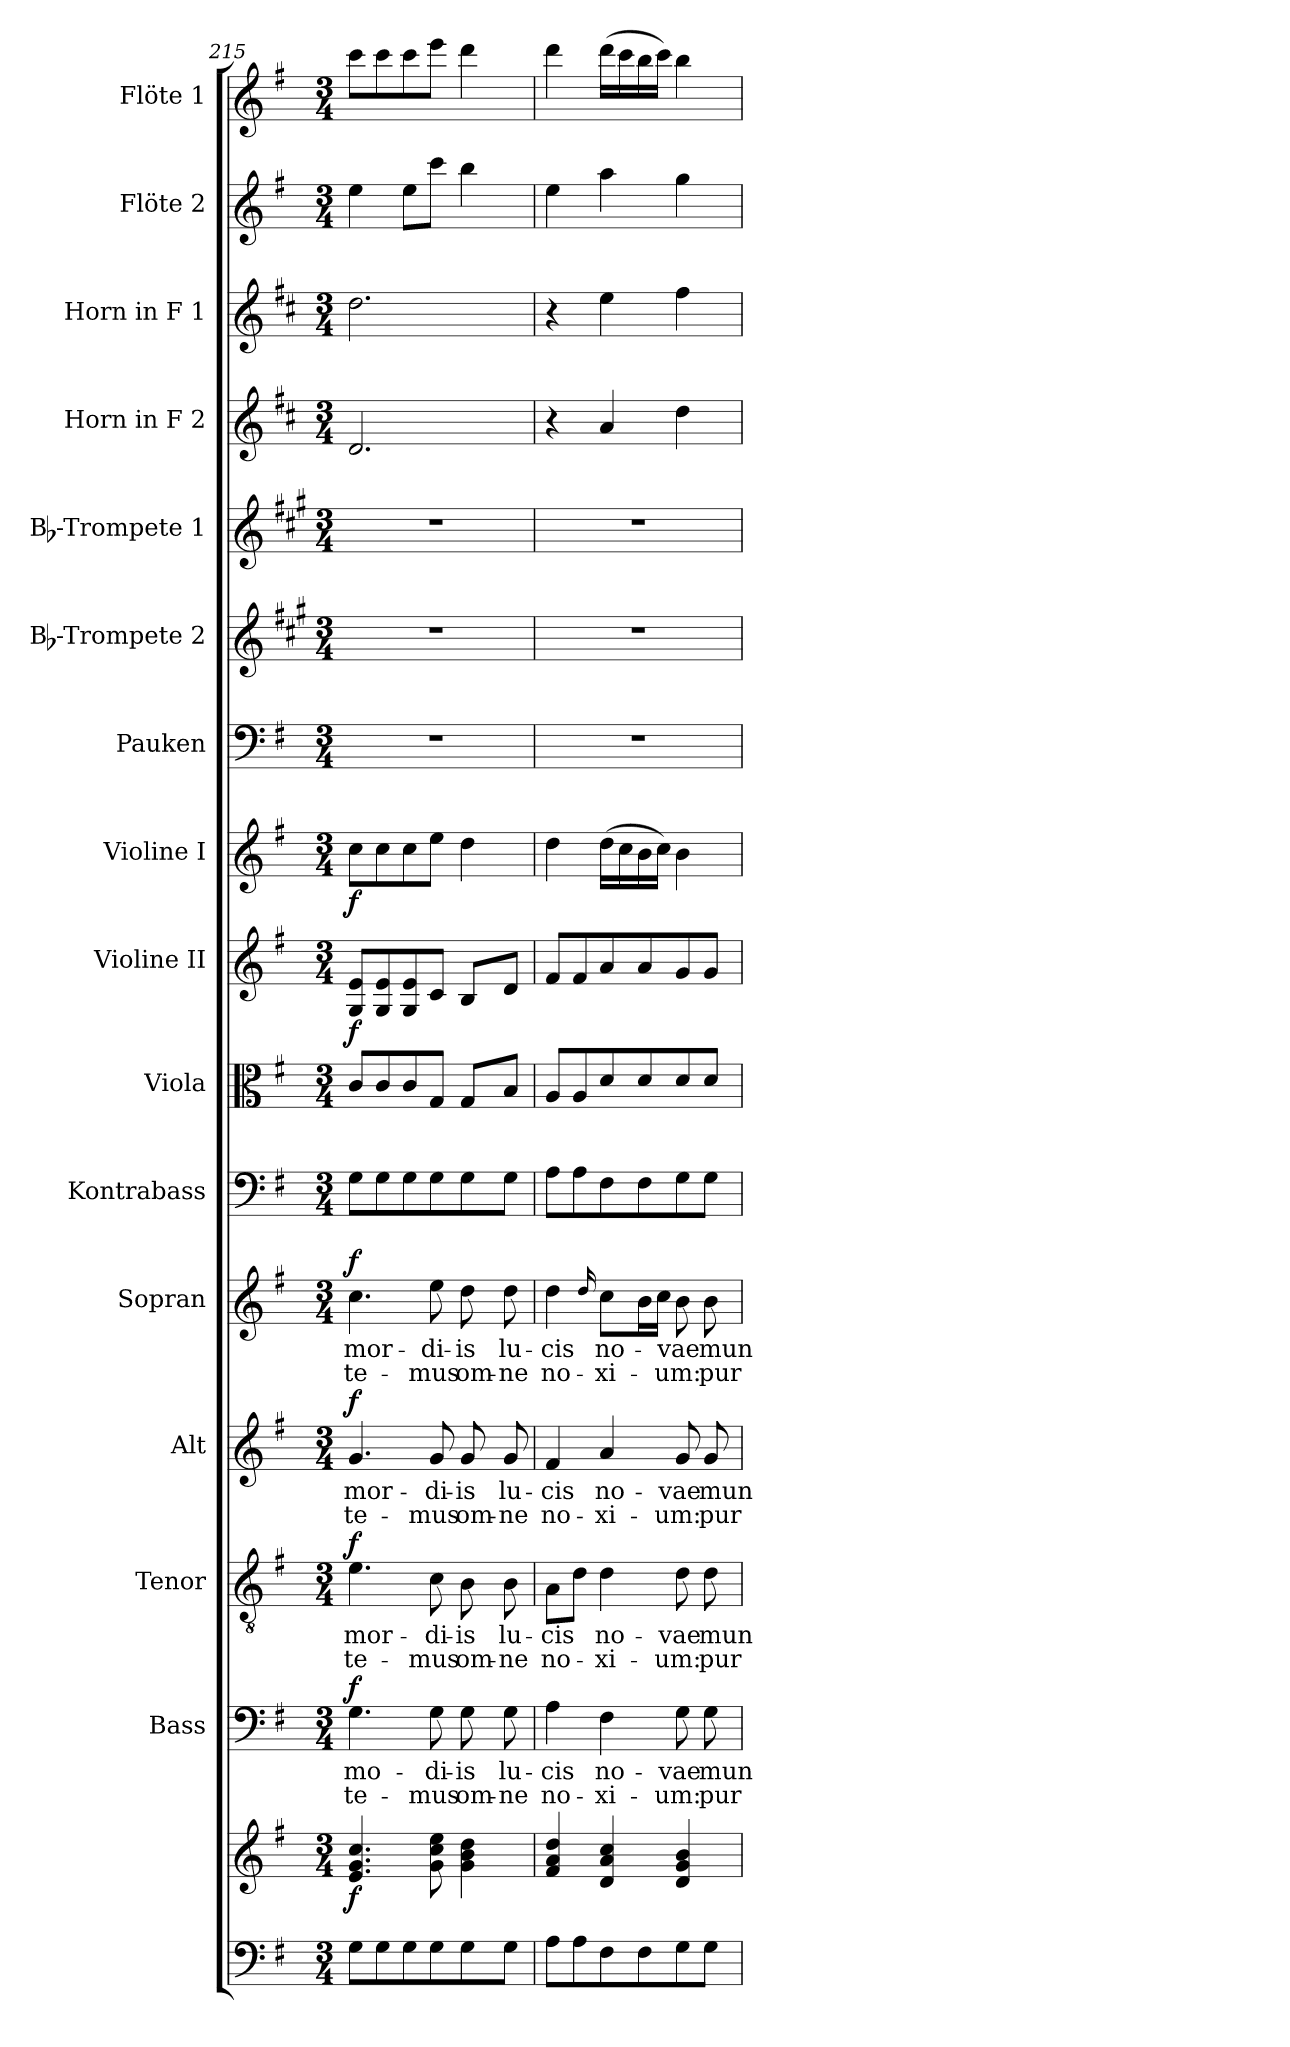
**kern	**kern	**dynam	**kern	**text	**text	**dynam	**kern	**text	**text	**dynam	**kern	**text	**text	**dynam	**kern	**text	**text	**dynam	**kern	**kern	**kern	**dynam	**kern	**dynam	**kern	**kern	**kern	**kern	**kern	**kern	**kern
*part16	*part16	*part16	*part15	*part15	*part15	*part15	*part14	*part14	*part14	*part14	*part13	*part13	*part13	*part13	*part12	*part12	*part12	*part12	*part11	*part10	*part9	*part9	*part8	*part8	*part7	*part6	*part5	*part4	*part3	*part2	*part1
*staff17	*staff16	*staff16/17	*staff15	*staff15	*staff15	*staff15	*staff14	*staff14	*staff14	*staff14	*staff13	*staff13	*staff13	*staff13	*staff12	*staff12	*staff12	*staff12	*staff11	*staff10	*staff9	*staff9	*staff8	*staff8	*staff7	*staff6	*staff5	*staff4	*staff3	*staff2	*staff1
*	*	*	*I"Bass	*	*	*	*I"Tenor	*	*	*	*I"Alt	*	*	*	*I"Sopran	*	*	*	*I"Kontrabass	*I"Viola	*I"Violine II	*	*I"Violine I	*	*I"Pauken	*I"Bb-Trompete 2	*I"Bb-Trompete 1	*I"Horn in F 2	*I"Horn in F 1	*I"Flöte 2	*I"Flöte 1
*	*	*	*I'B.	*	*	*	*I'T.	*	*	*	*I'A.	*	*	*	*I'S.	*	*	*	*I'Kb.	*I'Vla.	*I'Vl. II	*	*I'Vl. I	*	*I'Pk.	*I'Bb Trp. 2	*I'Bb Trp. 1	*	*	*I'Fl. 2	*I'Fl. 1
*clefF4	*clefG2	*	*clefF4	*	*	*	*clefGv2	*	*	*	*clefG2	*	*	*	*clefG2	*	*	*	*clefF4	*clefC3	*clefG2	*	*clefG2	*	*clefF4	*clefG2	*clefG2	*clefG2	*clefG2	*clefG2	*clefG2
*	*	*	*	*	*	*	*	*	*	*	*	*	*	*	*	*	*	*	*ITrd7c12	*	*	*	*	*	*	*ITrd1c2	*ITrd1c2	*ITrd4c7	*ITrd4c7	*	*
*k[f#]	*k[f#]	*	*k[f#]	*	*	*	*k[f#]	*	*	*	*k[f#]	*	*	*	*k[f#]	*	*	*	*k[f#]	*k[f#]	*k[f#]	*	*k[f#]	*	*k[f#]	*k[f#]	*k[f#]	*k[f#]	*k[f#]	*k[f#]	*k[f#]
*G:	*G:	*	*G:	*	*	*	*G:	*	*	*	*G:	*	*	*	*G:	*	*	*	*G:	*G:	*G:	*	*G:	*	*G:	*G:	*G:	*G:	*G:	*G:	*G:
*M3/4	*M3/4	*	*M3/4	*	*	*	*M3/4	*	*	*	*M3/4	*	*	*	*M3/4	*	*	*	*M3/4	*M3/4	*M3/4	*	*M3/4	*	*M3/4	*M3/4	*M3/4	*M3/4	*M3/4	*M3/4	*M3/4
=215	=215	=215	=215	=215	=215	=215	=215	=215	=215	=215	=215	=215	=215	=215	=215	=215	=215	=215	=215	=215	=215	=215	=215	=215	=215	=215	=215	=215	=215	=215	=215
!	!	!LO:DY:b	!	!LO:LY:b	!LO:LY:b	!LO:DY:a	!	!LO:LY:b	!LO:LY:b	!LO:DY:a	!	!LO:LY:b	!LO:LY:b	!LO:DY:a	!	!LO:LY:b	!LO:LY:b	!LO:DY:a	!	!	!	!LO:DY:b	!	!LO:DY:b	!	!	!	!	!	!	!
8G\L	4.e/ 4.g/ 4.cc/	f	4.G\	-mo-	-te-	f	4.e\	-mor-	-te-	f	4.g/	-mor-	-te-	f	4.cc\	-mor-	-te-	f	8GG\L	8c/L	8G/ 8e/L	f	8cc\L	f	2.r	2.r	2.r	2.G/	2.g\	4ee\	8ccc\L
8G\	.	.	.	.	.	.	.	.	.	.	.	.	.	.	.	.	.	.	8GG\	8c/	8G/ 8e/	.	8cc\	.	.	.	.	.	.	.	8ccc\
8G\	.	.	.	.	.	.	.	.	.	.	.	.	.	.	.	.	.	.	8GG\	8c/	8G/ 8e/	.	8cc\	.	.	.	.	.	.	8ee\L	8ccc\
!	!	!	!	!LO:LY:b	!LO:LY:b	!	!	!LO:LY:b	!LO:LY:b	!	!	!LO:LY:b	!LO:LY:b	!	!	!LO:LY:b	!LO:LY:b	!	!	!	!	!	!	!	!	!	!	!	!	!	!
8G\	8g\ 8cc\ 8ee\	.	8G\	-di-	-mus	.	8c\	-di-	-mus	.	8g/	-di-	-mus	.	8ee\	-di-	-mus	.	8GG\	8G/J	8c/J	.	8ee\J	.	.	.	.	.	.	8ccc\J	8eee\J
!	!	!	!	!LO:LY:b	!LO:LY:b	!	!	!LO:LY:b	!LO:LY:b	!	!	!LO:LY:b	!LO:LY:b	!	!	!LO:LY:b	!LO:LY:b	!	!	!	!	!	!	!	!	!	!	!	!	!	!
8G\	4g\ 4b\ 4dd\	.	8G\	-is	om-	.	8B\	-is	om-	.	8g/	-is	om-	.	8dd\	-is	om-	.	8GG\	8G/L	8B/L	.	4dd\	.	.	.	.	.	.	4bb\	4ddd\
!	!	!	!	!LO:LY:b	!LO:LY:b	!	!	!LO:LY:b	!LO:LY:b	!	!	!LO:LY:b	!LO:LY:b	!	!	!LO:LY:b	!LO:LY:b	!	!	!	!	!	!	!	!	!	!	!	!	!	!
8G\J	.	.	8G\	lu-	-ne	.	8B\	lu-	-ne	.	8g/	lu-	-ne	.	8dd\	lu-	-ne	.	8GG\J	8B/J	8d/J	.	.	.	.	.	.	.	.	.	.
=216	=216	=216	=216	=216	=216	=216	=216	=216	=216	=216	=216	=216	=216	=216	=216	=216	=216	=216	=216	=216	=216	=216	=216	=216	=216	=216	=216	=216	=216	=216	=216
!	!	!	!	!LO:LY:b	!LO:LY:b	!	!	!LO:LY:b	!LO:LY:b	!	!	!LO:LY:b	!LO:LY:b	!	!	!LO:LY:b	!LO:LY:b	!	!	!	!	!	!	!	!	!	!	!	!	!	!
8A\L	4f#/ 4a/ 4dd/	.	4A\	-cis	no-	.	8A\L	-cis	no-	.	4f#/	-cis	no-	.	4dd\	-cis	no-	.	8AA\L	8A/L	8f#/L	.	4dd\	.	2.r	2.r	2.r	4r	4r	4ee\	4ddd\
8A\	.	.	.	.	.	.	8d\J	.	.	.	.	.	.	.	.	.	.	.	8AA\	8A/	8f#/	.	.	.	.	.	.	.	.	.	.
.	.	.	.	.	.	.	.	.	.	.	.	.	.	.	16qqdd/	.	.	.	.	.	.	.	.	.	.	.	.	.	.	.	.
!	!	!	!	!LO:LY:b	!LO:LY:b	!	!	!LO:LY:b	!LO:LY:b	!	!	!LO:LY:b	!LO:LY:b	!	!	!LO:LY:b	!LO:LY:b	!	!	!	!	!	!	!	!	!	!	!	!	!	!
8F#\	4d/ 4a/ 4cc/	.	4F#\	no-	-xi-	.	4d\	no-	-xi-	.	4a/	no-	-xi-	.	8cc\L	no-	-xi-	.	8FF#\	8d/	8a/	.	(>16dd\LL	.	.	.	.	4d/	4a\	4aa\	(>16ddd\LL
.	.	.	.	.	.	.	.	.	.	.	.	.	.	.	.	.	.	.	.	.	.	.	16cc\	.	.	.	.	.	.	.	16ccc\
8F#\	.	.	.	.	.	.	.	.	.	.	.	.	.	.	16b\L	.	.	.	8FF#\	8d/	8a/	.	16b\	.	.	.	.	.	.	.	16bb\
.	.	.	.	.	.	.	.	.	.	.	.	.	.	.	16cc\JJ	.	.	.	.	.	.	.	16cc\JJ)	.	.	.	.	.	.	.	16ccc\JJ)
!	!	!	!	!LO:LY:b	!LO:LY:b	!	!	!LO:LY:b	!LO:LY:b	!	!	!LO:LY:b	!LO:LY:b	!	!	!LO:LY:b	!LO:LY:b	!	!	!	!	!	!	!	!	!	!	!	!	!	!
8G\	4d/ 4g/ 4b/	.	8G\	-vae	-um:	.	8d\	-vae	-um:	.	8g/	-vae	-um:	.	8b\	-vae	-um:	.	8GG\	8d/	8g/	.	4b\	.	.	.	.	4g\	4b\	4gg\	4bb\
!	!	!	!	!LO:LY:b	!LO:LY:b	!	!	!LO:LY:b	!LO:LY:b	!	!	!LO:LY:b	!LO:LY:b	!	!	!LO:LY:b	!LO:LY:b	!	!	!	!	!	!	!	!	!	!	!	!	!	!
8G\J	.	.	8G\	mun-	pur-	.	8d\	mun-	pur-	.	8g/	mun-	pur-	.	8b\	mun-	pur-	.	8GG\J	8d/J	8g/J	.	.	.	.	.	.	.	.	.	.
=	=	=	=	=	=	=	=	=	=	=	=	=	=	=	=	=	=	=	=	=	=	=	=	=	=	=	=	=	=	=	=
*-	*-	*-	*-	*-	*-	*-	*-	*-	*-	*-	*-	*-	*-	*-	*-	*-	*-	*-	*-	*-	*-	*-	*-	*-	*-	*-	*-	*-	*-	*-	*-
